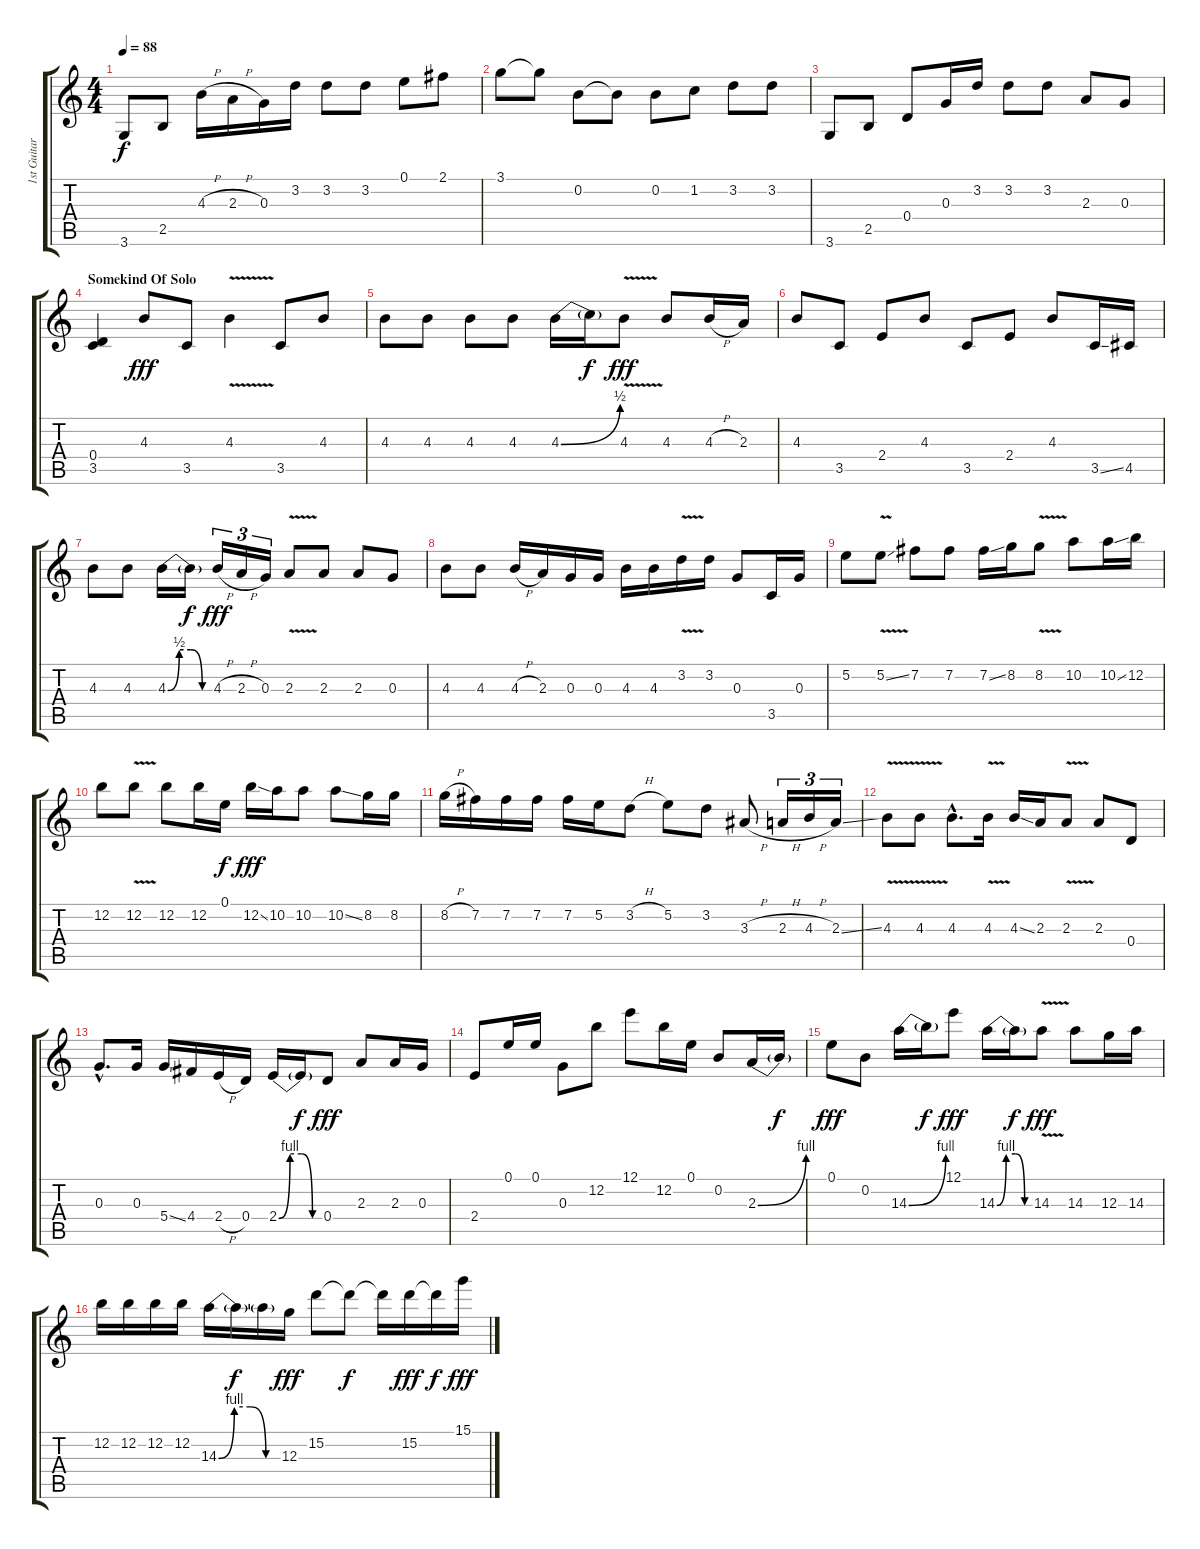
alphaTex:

\track ("1st Guitar (Lead)" "1st Guitar") {instrument distortionguitar}
\staff {score tabs}
\tuning (E4 B3 G3 D3 A2 E2) {hide}
\ts (4 4)
\tempo 88
\clef g2
\ks c
3.6.8{dy f} 2.5.8 4.3{h}.16 2.3{h}.16 0.3.16 3.2.16 3.2.8 3.2.8 0.1.8 2.1.8 |
3.1.8 3.1{t}.8 0.2.8 0.2{t}.8 0.2.8 1.2.8 3.2.8 3.2.8 |
3.6.8 2.5.8 0.4.8 0.3.16 3.2.16 3.2.8 3.2.8 2.3.8 0.3.8 |
\section ("" "Somekind Of Solo")
(0.4 3.5).4 4.3.8{dy fff} 3.5.8 4.3{v}.4 3.5.8 4.3.8 |
4.3.8 4.3.8 4.3.8 4.3.8 4.3{be (bend 0 0 60 2)}.16 4.3{t}.16{dy f} 4.3{v}.8{dy fff} 4.3.8 4.3{h}.16 2.3.16 |
4.3.8 3.5.8 2.4.8 4.3.8 3.5.8 2.4.8 4.3.8 3.5{ss}.16 4.5.16 |
4.3.8 4.3.8 4.3{be (custom 0 0 15 2 30 2 45 0 60 0)}.16 4.3{t}.16{dy f} 4.3{h}.16{tu (3 2) dy fff} 2.3{h}.16{tu (3 2)} 0.3.16{tu (3 2)} 2.3{v}.8 2.3.8 2.3.8 0.3.8 |
4.3.8 4.3.8 4.3{h}.16 2.3.16 0.3.16 0.3.16 4.3.16 4.3.16 3.2{v}.16 3.2.16 0.3.8 3.5.16 0.3.16 |
5.2.8 5.2{v ss}.8 7.2.8 7.2.8 7.2{ss}.16 8.2.16 8.2{v}.8 10.2.8 10.2{ss}.16 12.2.16 |
12.2.8 12.2{v}.8 12.2.8 12.2.16 0.1.16{dy f} 12.2{ss}.16{dy fff} 10.2.16 10.2.8 10.2{ss}.8 8.2.16 8.2.16 |
8.2{h}.16 7.2.16 7.2.16 7.2.16 7.2.16 5.2.16 3.2{h}.8 5.2.8 3.2.8 3.3{h}.8 2.3{h}.16{tu (3 2)} 4.3{h}.16{tu (3 2)} 2.3{ss}.16{tu (3 2)} |
4.3{v}.8 4.3{v}.8 4.3{hac}.8{d} 4.3{v}.16 4.3{ss}.16 2.3.16 2.3{v}.8 2.3.8 0.4.8 |
0.3{hac}.8{d} 0.3.16 5.4{ss}.16 4.4.16 2.4{h}.16 0.4.16 2.4{be (custom 0 0 15 4 30 4 45 0 60 0)}.16 2.4{t}.16{dy f} 0.4.8{dy fff} 2.3.8 2.3.16 0.3.16 |
2.4.8 0.1.16 0.1.16 0.3.8 12.2.8 12.1.8 12.2.16 0.1.16 0.2.8 2.3{be (bend 0 0 60 4)}.16 2.3{t}.16{dy f} |
0.1.8{dy fff} 0.2.8 14.3{be (bend 0 0 60 4)}.16 14.3{t}.16{dy f} 12.1.8{dy fff} 14.3{be (custom 0 0 15 4 30 4 45 0 60 0)}.16 14.3{t}.16{dy f} 14.3{v}.8{dy fff} 14.3.8 12.3.16 14.3.16 |
12.2.16 12.2.16 12.2.16 12.2.16 14.3{be (custom 0 0 15 4 30 4 45 0 60 0)}.16 14.3{t}.16{dy f} 14.3{t}.16 12.3.16{dy fff} 15.2.8 15.2{t}.8{dy f} 15.2{t}.16 15.2.16{dy fff} 15.2{t}.16{dy f} 15.1.16{dy fff}
